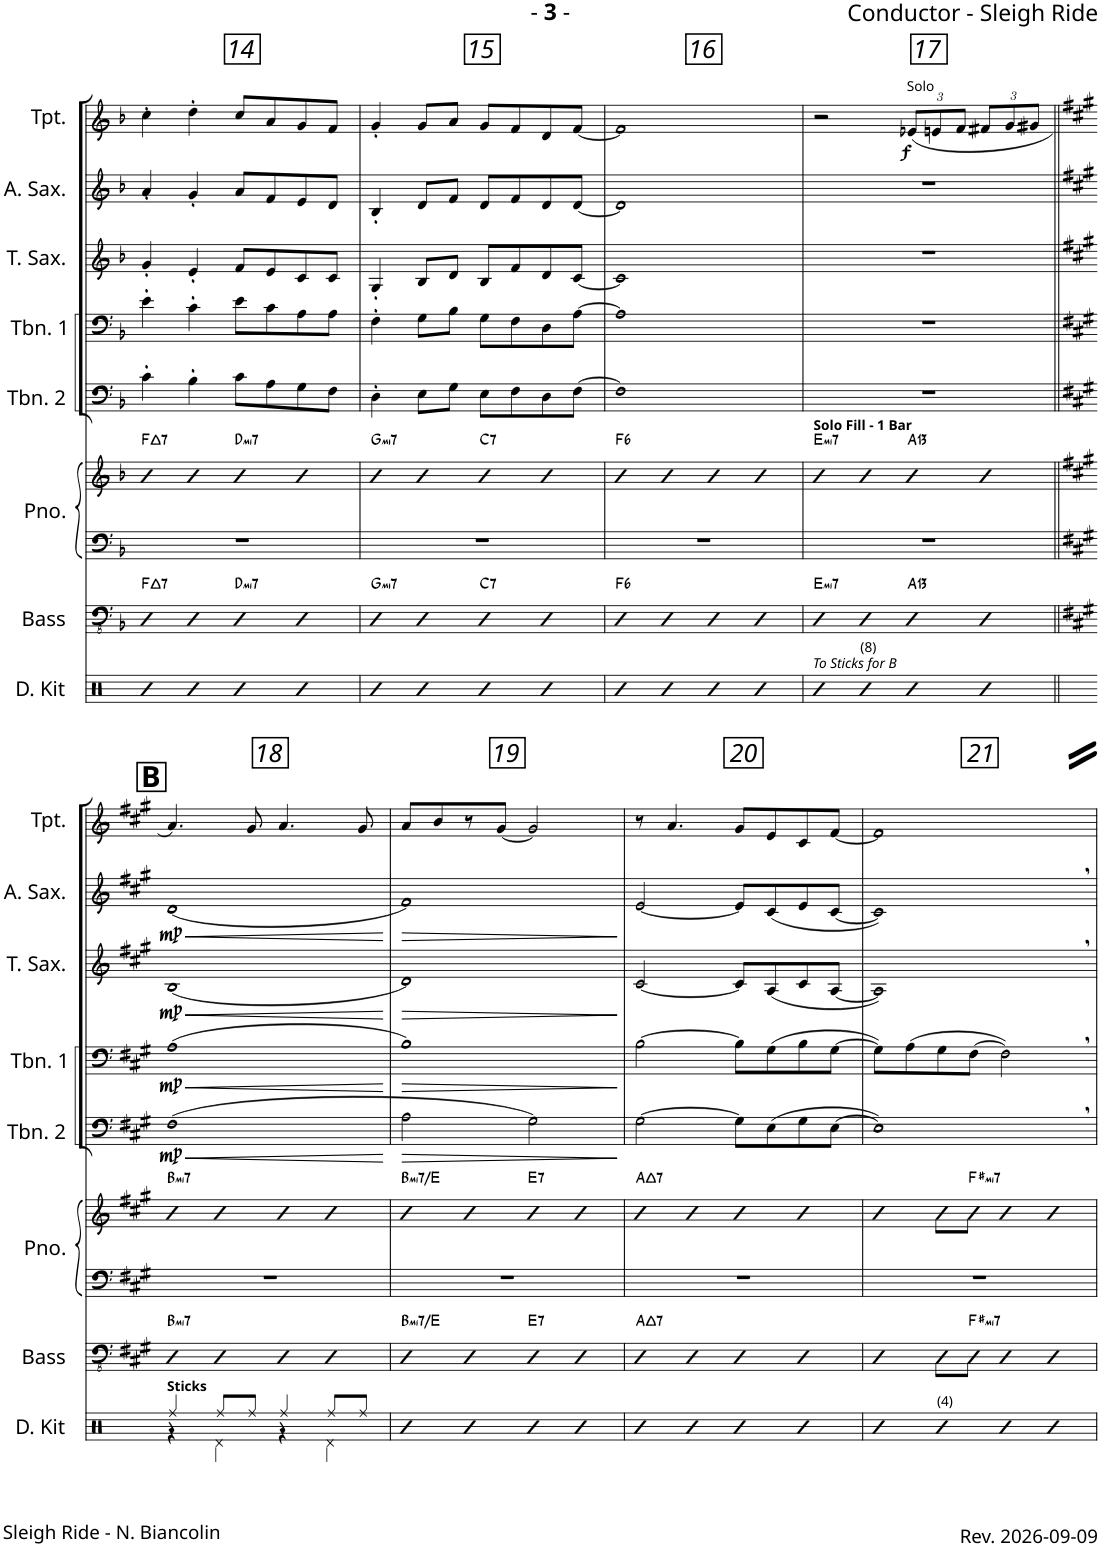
**kern	**kern	**harte	**kern	**kern	**harte	**kern	**dynam	**kern	**dynam	**kern	**dynam	**kern	**dynam	**kern	**dynam
*part8	*part7	*part7	*part6	*part6	*part6	*part5	*part5	*part4	*part4	*part3	*part3	*part2	*part2	*part1	*part1
*staff9	*staff8	*	*staff7	*staff6	*	*staff5	*staff5	*staff4	*staff4	*staff3	*staff3	*staff2	*staff2	*staff1	*staff1
*I"Drum Kit	*I"Acoustic Bass	*	*I"Piano	*	*	*I"Trombone 2	*	*I"Trombone 1	*	*I"Tenor Saxophone	*	*I"Alto Saxophone	*	*I"Trumpet	*
*I'D. Kit	*I'Bass	*	*I'Pno.	*	*	*I'Tbn. 2	*	*I'Tbn. 1	*	*I'T. Sax.	*	*I'A. Sax.	*	*I'Tpt.	*
!!LO:PB:g=z
*clefX	*clefFv4	*	*clefF4	*clefG2	*	*clefF4	*	*clefF4	*	*clefG2	*	*clefG2	*	*clefG2	*
*	*	*	*	*	*	*	*	*	*	*Trd8c14	*	*Trd5c9	*	*Trd1c2	*
*k[]	*k[b-]	*	*k[b-]	*k[b-]	*	*k[b-]	*	*k[b-]	*	*k[b-]	*	*k[b-]	*	*k[b-]	*
*M4/4	*M4/4	*	*M4/4	*M4/4	*	*M4/4	*	*M4/4	*	*M4/4	*	*M4/4	*	*M4/4	*
=14	=14	=14	=14	=14	=14	=14	=14	=14	=14	=14	=14	=14	=14	=14	=14
!	!	!LO:H:kt=7	!	!	!LO:H:kt=7	!	!	!	!	!	!	!	!	!	!
4R	4a	F:maj7	1r	4a	F:maj7	4c'\	.	4e'\	.	4g'/	.	4a'/	.	4cc'\	.
4R	4a	.	.	4a	.	4B-'\	.	4c'\	.	4e'/	.	4g'/	.	4dd'\	.
!	!	!LO:H:kt=mi7	!	!	!LO:H:kt=mi7	!	!	!	!	!	!	!	!	!	!
4R	4a	D:min7	.	4a	D:min7	8c\L	.	8e\L	.	8f/L	.	8a/L	.	8cc/L	.
.	.	.	.	.	.	8A\	.	8c\	.	8e/	.	8f/	.	8a/	.
4R	4a	.	.	4a	.	8G\	.	8A\	.	8c/	.	8e/	.	8g/	.
.	.	.	.	.	.	8F\J	.	8A\J	.	8c/J	.	8d/J	.	8f/J	.
=15	=15	=15	=15	=15	=15	=15	=15	=15	=15	=15	=15	=15	=15	=15	=15
!	!	!LO:H:kt=mi7	!	!	!LO:H:kt=mi7	!	!	!	!	!	!	!	!	!	!
4R	4a	G:min7	1r	4a	G:min7	4D'\	.	4F'\	.	4G'/	.	4B-'/	.	4g'/	.
4R	4a	.	.	4a	.	8E\L	.	8G\L	.	8B-/L	.	8d/L	.	8g/L	.
.	.	.	.	.	.	8G\J	.	8B-\J	.	8d/J	.	8f/J	.	8a/J	.
!	!	!LO:H:kt=7	!	!	!LO:H:kt=7	!	!	!	!	!	!	!	!	!	!
4R	4a	C:7	.	4a	C:7	8E\L	.	8G\L	.	8B-/L	.	8d/L	.	8g/L	.
.	.	.	.	.	.	8F\	.	8F\	.	8f/	.	8f/	.	8f/	.
4R	4a	.	.	4a	.	8D\	.	8D\	.	8d/	.	8d/	.	8d/	.
.	.	.	.	.	.	[8F\J	.	[8A\J	.	[8c/J	.	[8d/J	.	[8f/J	.
=16	=16	=16	=16	=16	=16	=16	=16	=16	=16	=16	=16	=16	=16	=16	=16
!	!	!LO:H:kt=6	!	!	!LO:H:kt=6	!	!	!	!	!	!	!	!	!	!
4R	4a	F:maj6	1r	4a	F:maj6	1F]	.	1A]	.	1c]	.	1d]	.	1f]	.
4R	4a	.	.	4a	.	.	.	.	.	.	.	.	.	.	.
4R	4a	.	.	4a	.	.	.	.	.	.	.	.	.	.	.
4R	4a	.	.	4a	.	.	.	.	.	.	.	.	.	.	.
=17	=17	=17	=17	=17	=17	=17	=17	=17	=17	=17	=17	=17	=17	=17	=17
!	!	!	!	!LO:TX:a:B:t=Solo Fill - 1 Bar	!	!	!	!	!	!	!	!	!	!	!
!LO:TX:a:i:t=To Sticks for B	!	!LO:H:kt=mi7	!	!	!LO:H:kt=mi7	!	!	!	!	!	!	!	!	!	!
4R	4a	E:min7	1r	4a	E:min7	1r	.	1r	.	1r	.	1r	.	2r	.
!LO:TX:a:t=(8)	!	!	!	!	!	!	!	!	!	!	!	!	!	!	!
4R	4a	.	.	4a	.	.	.	.	.	.	.	.	.	.	.
*	*	*	*	*	*	*	*	*	*	*	*	*	*	*Xbrackettup	*
!	!	!	!	!	!	!	!	!	!	!	!	!	!	!LO:TX:a:t=Solo	!
!	!	!LO:H:kt=13	!	!	!LO:H:kt=13	!	!	!	!	!	!	!	!	!	!LO:DY:b
4R	4a	A:9(11,13)	.	4a	A:9(11,13)	.	.	.	.	.	.	.	.	(12e-X/L	f
.	.	.	.	.	.	.	.	.	.	.	.	.	.	12en/	.
.	.	.	.	.	.	.	.	.	.	.	.	.	.	12f/J	.
4R	4a	.	.	4a	.	.	.	.	.	.	.	.	.	12f#X/L	.
.	.	.	.	.	.	.	.	.	.	.	.	.	.	12g/	.
.	.	.	.	.	.	.	.	.	.	.	.	.	.	12g#X/J	.
!!LO:LB:g=z
!!LO:REH:place=s1:a:B:cj:fs=14:t=B
=18||	=18||	=18||	=18||	=18||	=18||	=18||	=18||	=18||	=18||	=18||	=18||	=18||	=18||	=18||	=18||
*	*k[f#c#g#]	*	*k[f#c#g#]	*k[f#c#g#]	*	*k[f#c#g#]	*	*k[f#c#g#]	*	*k[f#c#g#]	*	*k[f#c#g#]	*	*k[f#c#g#]	*
*^	*	*	*	*	*	*	*	*	*	*	*	*	*	*	*
!LO:TX:a:B:t=Sticks	!	!	!	!	!	!	!	!	!	!	!	!	!	!	!	!
!	!	!	!	!	!	!	!	!LO:HP:b	!	!LO:HP:b	!	!LO:HP:b	!	!LO:HP:b	!	!
!	!	!	!LO:H:kt=mi7	!	!	!LO:H:kt=mi7	!	!LO:DY:n=1:b	!	!LO:DY:n=1:b	!	!LO:DY:n=1:b	!	!LO:DY:n=1:b	!	!
4Rff/	4r	4a	B:min7	1r	4a	B:min7	(1F#	< mp	(1A	< mp	(1B	< mp	(1d	< mp	4.a/)	.
8Rff/L	4Rd\	4a	.	.	4a	.	.	.	.	.	.	.	.	.	.	.
8Rff/J	.	.	.	.	.	.	.	.	.	.	.	.	.	.	8g#/	.
4Rff/	4r	4a	.	.	4a	.	.	.	.	.	.	.	.	.	4.a/	.
8Rff/L	4Rd\	4a	.	.	4a	.	.	.	.	.	.	.	.	.	.	.
8Rff/J	.	.	.	.	.	.	.	.	.	.	.	.	.	.	8g#/	.
*v	*v	*	*	*	*	*	*	*	*	*	*	*	*	*	*	*
.	.	.	.	.	.	.	.	.	.	.	[	.	[	.	.
=19	=19	=19	=19	=19	=19	=19	=19	=19	=19	=19	=19	=19	=19	=19	=19
!	!	!LO:H:kt=mi7	!	!	!LO:H:kt=mi7	!	!	!	!	!	!LO:HP:b	!	!LO:HP:b	!	!
4R	4a	B:min7/4	1r	4a	B:min7/4	2A\	.	1B)	.	1d)	>	1f#)	>	8a/L	.
.	.	.	.	.	.	.	.	.	.	.	.	.	.	8b/	.
4R	4a	.	.	4a	.	.	.	.	.	.	.	.	.	8r	.
.	.	.	.	.	.	.	.	.	.	.	.	.	.	[8g#/J	.
!	!	!LO:H:kt=7	!	!	!LO:H:kt=7	!	!	!	!	!	!	!	!	!	!
4R	4a	E:7	.	4a	E:7	2G#\)	.	.	.	.	.	.	.	2g#/]	.
4R	4a	.	.	4a	.	.	.	.	.	.	.	.	.	.	.
.	.	.	.	.	.	.	[	.	[	.	]	.	]	.	.
=20	=20	=20	=20	=20	=20	=20	=20	=20	=20	=20	=20	=20	=20	=20	=20
!	!	!LO:H:kt=7	!	!	!LO:H:kt=7	!	!	!	!	!	!	!	!	!	!
4R	4a	A:maj7	1r	4a	A:maj7	[2G#\	.	[2B\	.	[2c#/	.	[2e/	.	8r	.
.	.	.	.	.	.	.	.	.	.	.	.	.	.	4.a/	.
4R	4a	.	.	4a	.	.	.	.	.	.	.	.	.	.	.
4R	4a	.	.	4a	.	8G#\L]	.	8B\L]	.	8c#/L]	.	8e/L]	.	8g#/L	.
.	.	.	.	.	.	(8E\	.	(8G#\	.	(8A/	.	(8c#/	.	8e/	.
4R	4a	.	.	4a	.	8G#\	.	8B\	.	8c#/	.	8e/	.	8c#/	.
.	.	.	.	.	.	[8E\J	.	[8G#\J	.	[8A/J	.	[8c#/J	.	[8f#/J	.
=21	=21	=21	=21	=21	=21	=21	=21	=21	=21	=21	=21	=21	=21	=21	=21
4R	4a	.	1r	4a	.	1E,])	.	8G#\L])	.	1A,])	.	1c#,])	.	1f#]	.
.	.	.	.	.	.	.	.	(8A\	.	.	.	.	.	.	.
!LO:TX:a:t=(4)	!	!	!	!	!	!	!	!	!	!	!	!	!	!	!
4R	8a\L	.	.	8a\L	.	.	.	8G#\	.	.	.	.	.	.	.
!	!	!LO:H:kt=mi7	!	!	!LO:H:kt=mi7	!	!	!	!	!	!	!	!	!	!
.	8a\J	F#:min7	.	8a\J	F#:min7	.	.	[8F#\J	.	.	.	.	.	.	.
4R	4a	.	.	4a	.	.	.	2F#,\])	.	.	.	.	.	.	.
4R	4a	.	.	4a	.	.	.	.	.	.	.	.	.	.	.
=	=	=	=	=	=	=	=	=	=	=	=	=	=	=	=
*-	*-	*-	*-	*-	*-	*-	*-	*-	*-	*-	*-	*-	*-	*-	*-
